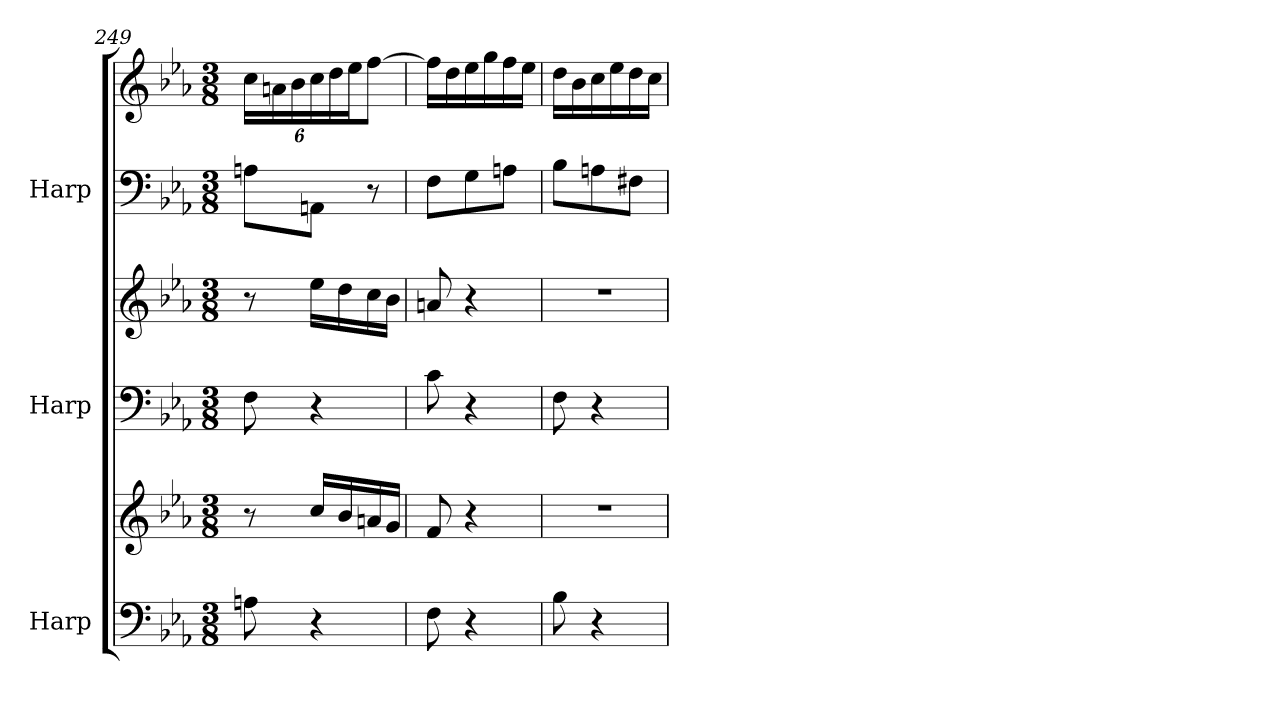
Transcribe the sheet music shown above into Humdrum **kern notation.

**kern	**kern	**kern	**kern	**kern	**kern
*part3	*part3	*part2	*part2	*part1	*part1
*staff6	*staff5	*staff4	*staff3	*staff2	*staff1
*I"Harp	*	*I"Harp	*	*I"Harp	*
*I'Hp	*	*I'Hp	*	*I'Hp	*
*clefF4	*clefG2	*clefF4	*clefG2	*clefF4	*clefG2
*k[b-e-a-]	*k[b-e-a-]	*k[b-e-a-]	*k[b-e-a-]	*k[b-e-a-]	*k[b-e-a-]
*M3/8	*M3/8	*M3/8	*M3/8	*M3/8	*M3/8
*	*	*	*	*	*Xbrackettup
=249	=249	=249	=249	=249	=249
8An\	8r	8F\	8r	8An\L	24cc\LL
.	.	.	.	.	24an\
.	.	.	.	.	24b-\
4r	16cc/LL	4r	16ee-\LL	8AAn\J	24cc\
.	.	.	.	.	24dd\
.	16b-/	.	16dd\	.	.
.	.	.	.	.	24ee-\J
.	16an/	.	16cc\	8r	[8ff\J
.	16g/JJ	.	16b-\JJ	.	.
=250	=250	=250	=250	=250	=250
8F\	8f/	8c\	8an/	8F\L	16ff\LL]
.	.	.	.	.	16dd\
4r	4r	4r	4r	8G\	16ee-\
.	.	.	.	.	16gg\
.	.	.	.	8An\J	16ff\
.	.	.	.	.	16ee-\JJ
=251	=251	=251	=251	=251	=251
8B-\	4.r	8F\	4.r	8B-\L	16dd\LL
.	.	.	.	.	16b-\
4r	.	4r	.	8An\	16cc\
.	.	.	.	.	16ee-\
.	.	.	.	8F#X\J	16dd\
.	.	.	.	.	16cc\JJ
=	=	=	=	=	=
*-	*-	*-	*-	*-	*-
